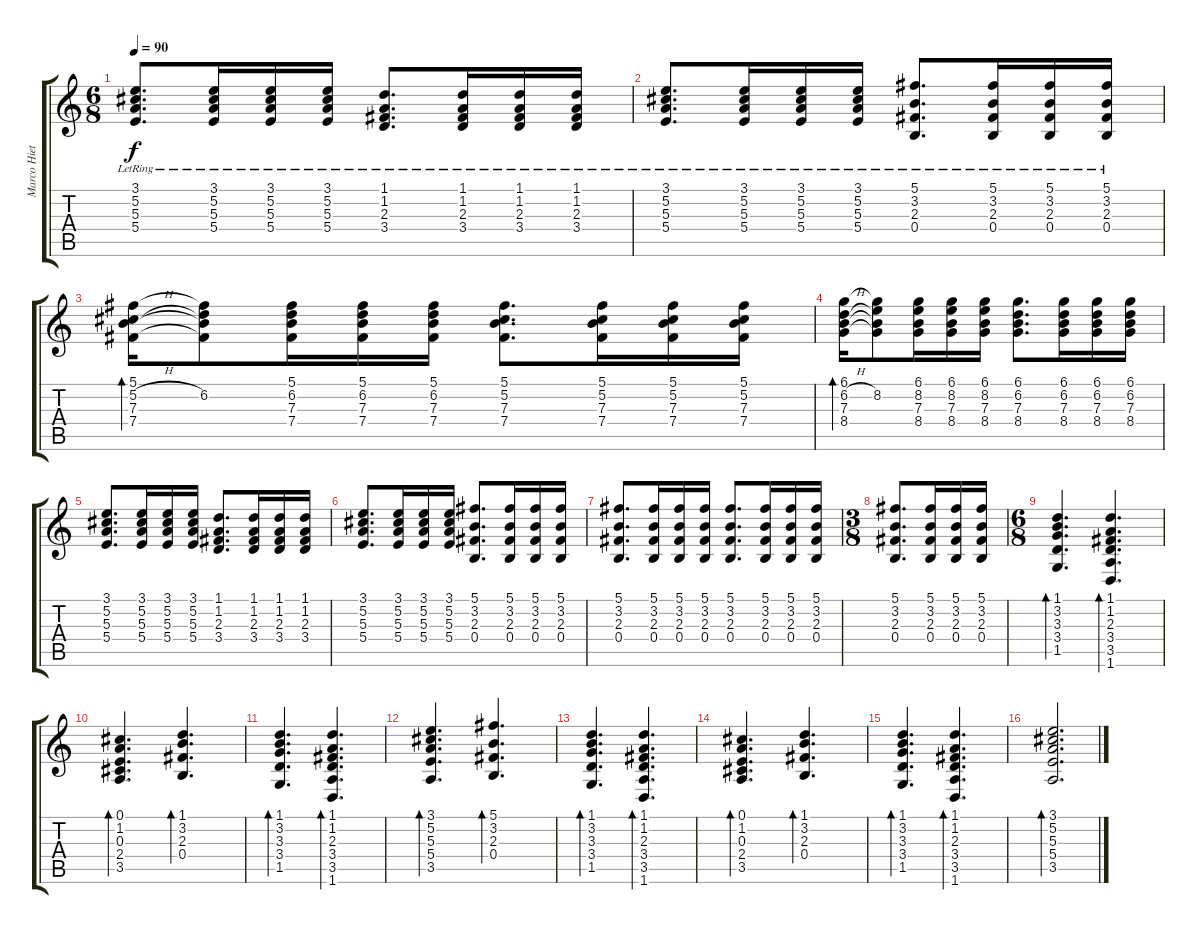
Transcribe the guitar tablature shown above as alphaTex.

\track ("Marco Hietala" "Marco Hiet") {instrument acousticguitarsteel}
\staff {score tabs}
\tuning (Db4 Ab3 E3 B2 Gb2 Db2) {hide}
\ts (6 8)
\tempo 90
\clef g2
\ks c
(3.1{lr} 5.2{lr} 5.3{lr} 5.4{lr}).8{d dy f} (3.1{lr} 5.2{lr} 5.3{lr} 5.4{lr}).16 (3.1{lr} 5.2{lr} 5.3{lr} 5.4{lr}).16 (3.1{lr} 5.2{lr} 5.3{lr} 5.4{lr}).16 (1.1{lr} 1.2{lr} 2.3{lr} 3.4{lr}).8{d} (1.1{lr} 1.2{lr} 2.3{lr} 3.4{lr}).16 (1.1{lr} 1.2{lr} 2.3{lr} 3.4{lr}).16 (1.1{lr} 1.2{lr} 2.3{lr} 3.4{lr}).16 |
(3.1{lr} 5.2{lr} 5.3{lr} 5.4{lr}).8{d} (3.1{lr} 5.2{lr} 5.3{lr} 5.4{lr}).16 (3.1{lr} 5.2{lr} 5.3{lr} 5.4{lr}).16 (3.1{lr} 5.2{lr} 5.3{lr} 5.4{lr}).16 (5.1{lr} 3.2{lr} 2.3{lr} 0.4{lr}).8{d} (5.1{lr} 3.2{lr} 2.3{lr} 0.4{lr}).16 (5.1{lr} 3.2{lr} 2.3{lr} 0.4{lr}).16 (5.1{lr} 3.2{lr} 2.3{lr} 0.4{lr}).16 |
(5.1 5.2{h} 7.3 7.4).16{bd 60} (5.1{t} 6.2 7.3{t} 7.4{t}).8 (5.1 6.2 7.3 7.4).16 (5.1 6.2 7.3 7.4).16 (5.1 6.2 7.3 7.4).16 (5.1 5.2 7.3 7.4).8{d} (5.1 5.2 7.3 7.4).16 (5.1 5.2 7.3 7.4).16 (5.1 5.2 7.3 7.4).16 |
(6.1 6.2{h} 7.3 8.4).16{bd 60} (6.1{t} 8.2 7.3{t} 8.4{t}).8 (6.1 8.2 7.3 8.4).16 (6.1 8.2 7.3 8.4).16 (6.1 8.2 7.3 8.4).16 (6.1 6.2 7.3 8.4).8{d} (6.1 6.2 7.3 8.4).16 (6.1 6.2 7.3 8.4).16 (6.1 6.2 7.3 8.4).16 |
(3.1 5.2 5.3 5.4).8{d} (3.1 5.2 5.3 5.4).16 (3.1 5.2 5.3 5.4).16 (3.1 5.2 5.3 5.4).16 (1.1 1.2 2.3 3.4).8{d} (1.1 1.2 2.3 3.4).16 (1.1 1.2 2.3 3.4).16 (1.1 1.2 2.3 3.4).16 |
(3.1 5.2 5.3 5.4).8{d} (3.1 5.2 5.3 5.4).16 (3.1 5.2 5.3 5.4).16 (3.1 5.2 5.3 5.4).16 (5.1 3.2 2.3 0.4).8{d} (5.1 3.2 2.3 0.4).16 (5.1 3.2 2.3 0.4).16 (5.1 3.2 2.3 0.4).16 |
(5.1 3.2 2.3 0.4).8{d} (5.1 3.2 2.3 0.4).16 (5.1 3.2 2.3 0.4).16 (5.1 3.2 2.3 0.4).16 (5.1 3.2 2.3 0.4).8{d} (5.1 3.2 2.3 0.4).16 (5.1 3.2 2.3 0.4).16 (5.1 3.2 2.3 0.4).16 |
\ts (3 8)
(5.1 3.2 2.3 0.4).8{d} (5.1 3.2 2.3 0.4).16 (5.1 3.2 2.3 0.4).16 (5.1 3.2 2.3 0.4).16 |
\ts (6 8)
(1.1 3.2 3.3 3.4 1.5).4{d bd 120} (1.1 1.2 2.3 3.4 3.5 1.6).4{d bd 120} |
(0.1 1.2 0.3 2.4 3.5).4{d bd 120} (1.1 3.2 2.3 0.4).4{d bd 120} |
(1.1 3.2 3.3 3.4 1.5).4{d bd 120} (1.1 1.2 2.3 3.4 3.5 1.6).4{d bd 120} |
(3.1 5.2 5.3 5.4 3.5).4{d bd 120} (5.1 3.2 2.3 0.4).4{d bd 120} |
(1.1 3.2 3.3 3.4 1.5).4{d bd 120} (1.1 1.2 2.3 3.4 3.5 1.6).4{d bd 120} |
(0.1 1.2 0.3 2.4 3.5).4{d bd 120} (1.1 3.2 2.3 0.4).4{d bd 120} |
(1.1 3.2 3.3 3.4 1.5).4{d bd 120} (1.1 1.2 2.3 3.4 3.5 1.6).4{d bd 120} |
(3.1 5.2 5.3 5.4 3.5).2{d bd 120}
